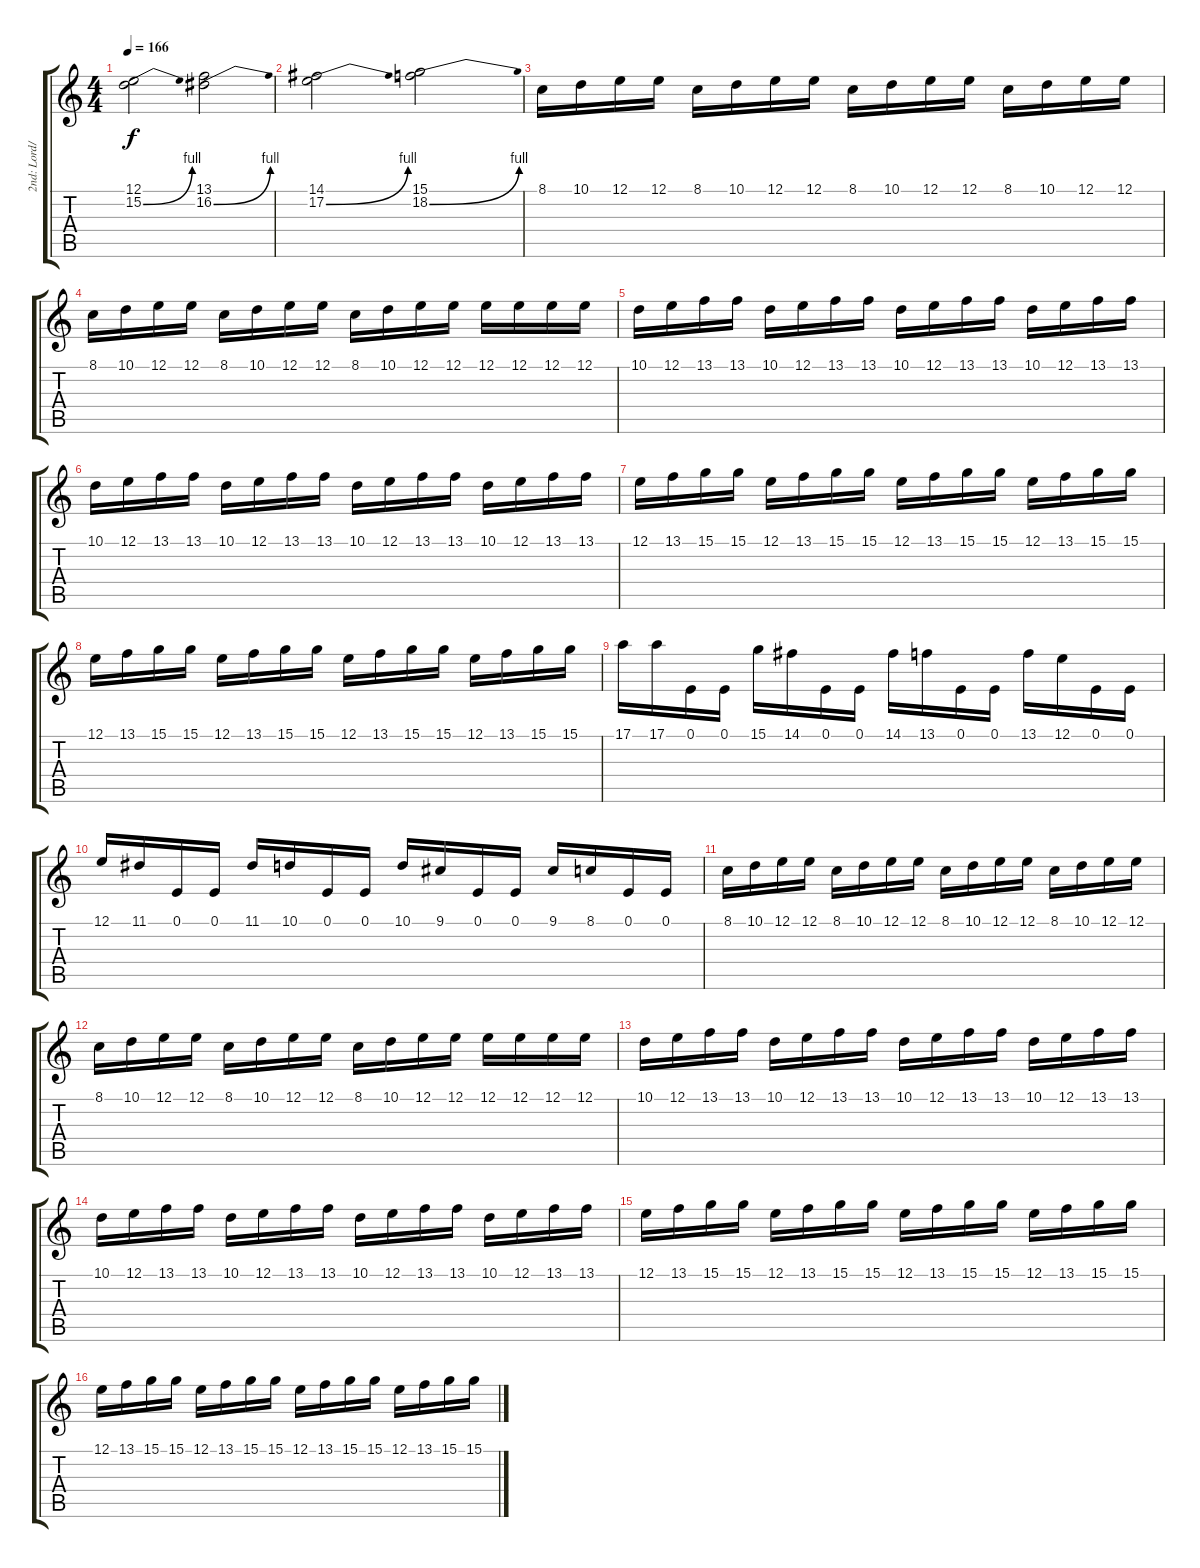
\track ("2nd: Lord/Blackmore" "2nd: Lord/") {instrument rockorgan}
\staff {score tabs}
\tuning (E4 B3 G3 D3 A2 E2) {hide}
\ts (4 4)
\tempo 166
\clef g2
\ks c
(12.1 15.2{be (bend 0 0 60 4)}).2{dy f} (13.1 16.2{be (bend 0 0 60 4)}).2 |
(14.1 17.2{be (bend 0 0 60 4)}).2 (15.1 18.2{be (bend 0 0 60 4)}).2 |
8.1.16 10.1.16 12.1.16 12.1.16 8.1.16 10.1.16 12.1.16 12.1.16 8.1.16 10.1.16 12.1.16 12.1.16 8.1.16 10.1.16 12.1.16 12.1.16 |
8.1.16 10.1.16 12.1.16 12.1.16 8.1.16 10.1.16 12.1.16 12.1.16 8.1.16 10.1.16 12.1.16 12.1.16 12.1.16 12.1.16 12.1.16 12.1.16 |
10.1.16 12.1.16 13.1.16 13.1.16 10.1.16 12.1.16 13.1.16 13.1.16 10.1.16 12.1.16 13.1.16 13.1.16 10.1.16 12.1.16 13.1.16 13.1.16 |
10.1.16 12.1.16 13.1.16 13.1.16 10.1.16 12.1.16 13.1.16 13.1.16 10.1.16 12.1.16 13.1.16 13.1.16 10.1.16 12.1.16 13.1.16 13.1.16 |
12.1.16 13.1.16 15.1.16 15.1.16 12.1.16 13.1.16 15.1.16 15.1.16 12.1.16 13.1.16 15.1.16 15.1.16 12.1.16 13.1.16 15.1.16 15.1.16 |
12.1.16 13.1.16 15.1.16 15.1.16 12.1.16 13.1.16 15.1.16 15.1.16 12.1.16 13.1.16 15.1.16 15.1.16 12.1.16 13.1.16 15.1.16 15.1.16 |
17.1.16 17.1.16 0.1.16 0.1.16 15.1.16 14.1.16 0.1.16 0.1.16 14.1.16 13.1.16 0.1.16 0.1.16 13.1.16 12.1.16 0.1.16 0.1.16 |
12.1.16 11.1.16 0.1.16 0.1.16 11.1.16 10.1.16 0.1.16 0.1.16 10.1.16 9.1.16 0.1.16 0.1.16 9.1.16 8.1.16 0.1.16 0.1.16 |
8.1.16 10.1.16 12.1.16 12.1.16 8.1.16 10.1.16 12.1.16 12.1.16 8.1.16 10.1.16 12.1.16 12.1.16 8.1.16 10.1.16 12.1.16 12.1.16 |
8.1.16 10.1.16 12.1.16 12.1.16 8.1.16 10.1.16 12.1.16 12.1.16 8.1.16 10.1.16 12.1.16 12.1.16 12.1.16 12.1.16 12.1.16 12.1.16 |
10.1.16 12.1.16 13.1.16 13.1.16 10.1.16 12.1.16 13.1.16 13.1.16 10.1.16 12.1.16 13.1.16 13.1.16 10.1.16 12.1.16 13.1.16 13.1.16 |
10.1.16 12.1.16 13.1.16 13.1.16 10.1.16 12.1.16 13.1.16 13.1.16 10.1.16 12.1.16 13.1.16 13.1.16 10.1.16 12.1.16 13.1.16 13.1.16 |
12.1.16 13.1.16 15.1.16 15.1.16 12.1.16 13.1.16 15.1.16 15.1.16 12.1.16 13.1.16 15.1.16 15.1.16 12.1.16 13.1.16 15.1.16 15.1.16 |
12.1.16 13.1.16 15.1.16 15.1.16 12.1.16 13.1.16 15.1.16 15.1.16 12.1.16 13.1.16 15.1.16 15.1.16 12.1.16 13.1.16 15.1.16 15.1.16
